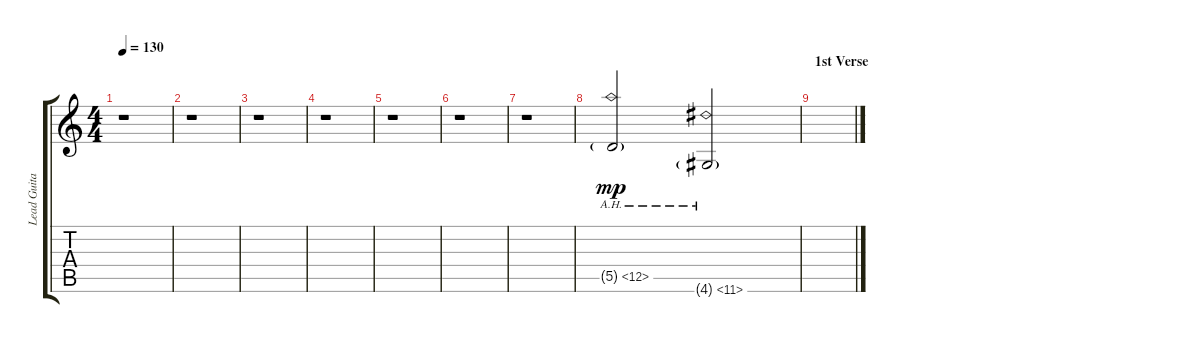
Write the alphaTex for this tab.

\track ("Lead Guitar" "Lead Guita") {instrument distortionguitar}
\staff {score tabs}
\tuning (E4 B3 G3 D3 A2 E2) {hide}
\ts (4 4)
\tempo 130
\clef g2
\ks c
r.1{dy mp} |
r.1 |
r.1 |
r.1 |
r.1 |
r.1 |
r.1 |
5.5{ah 7 g}.2 4.6{ah 7 g}.2 |
\section ("" "1st Verse")
